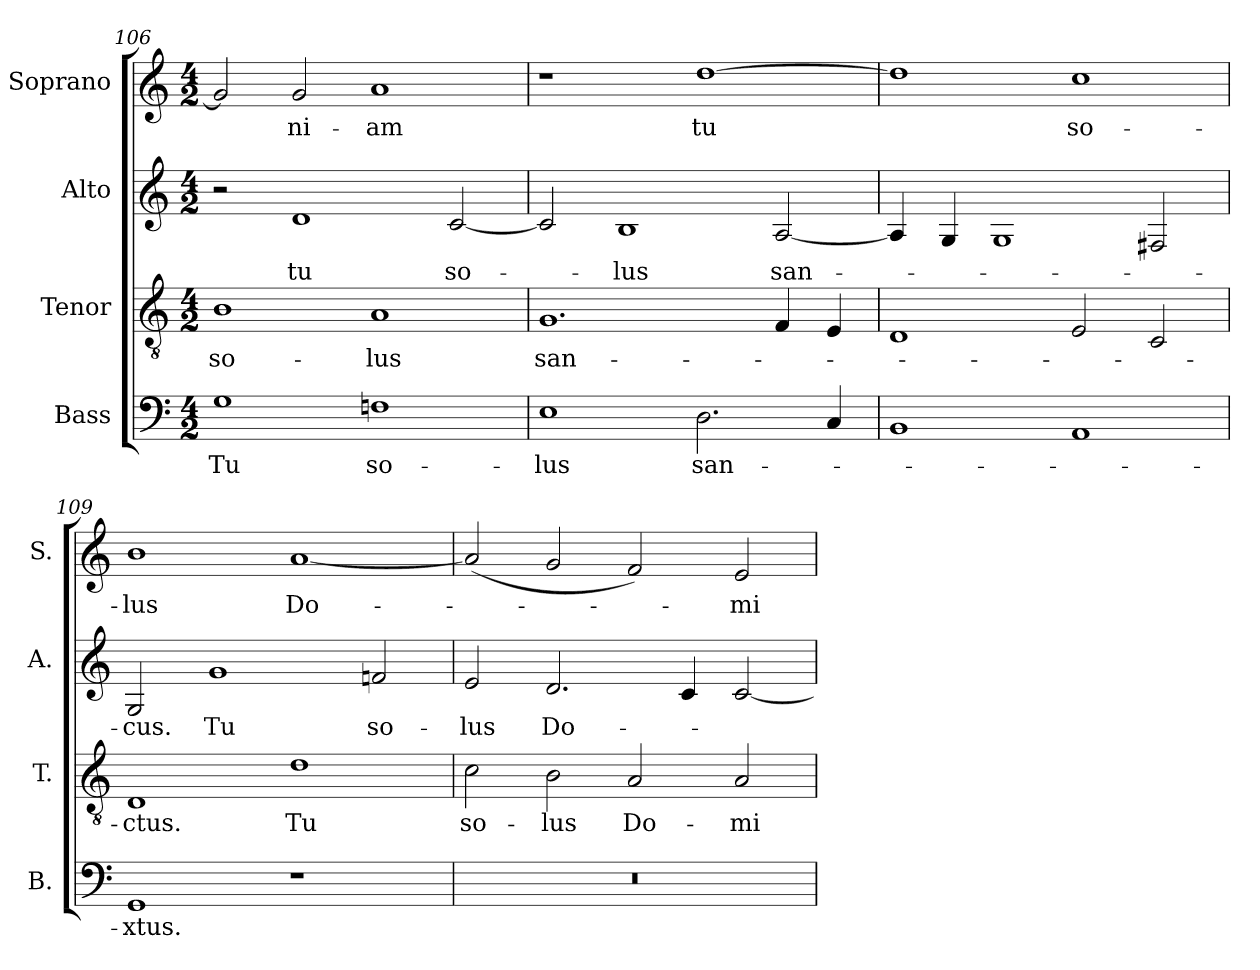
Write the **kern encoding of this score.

**kern	**text	**kern	**text	**kern	**text	**kern	**text
*part4	*part4	*part3	*part3	*part2	*part2	*part1	*part1
*staff4	*staff4	*staff3	*staff3	*staff2	*staff2	*staff1	*staff1
*I"Bass	*	*I"Tenor	*	*I"Alto	*	*I"Soprano	*
*I'B.	*	*I'T.	*	*I'A.	*	*I'S.	*
*clefF4	*	*clefGv2	*	*clefG2	*	*clefG2	*
*	*	*ITrd7c12	*	*	*	*	*
*k[]	*	*k[]	*	*k[]	*	*k[]	*
*C:	*	*C:	*	*C:	*	*C:	*
*M4/2	*	*M4/2	*	*M4/2	*	*M4/2	*
=106	=106	=106	=106	=106	=106	=106	=106
!	!LO:LY:b:color=#000000	!	!	!	!	!	!
!	!	!	!LO:LY:b:color=#000000	!	!	!	!
1Gi	Tu	1BBi	so-	2r	.	2gi/]	.
!	!	!	!	!	!LO:LY:b:color=#000000	!	!
!	!	!	!	!	!	!	!LO:LY:b:color=#000000
.	.	.	.	1di	tu	2gi/	-ni-
!	!LO:LY:b:color=#000000	!	!	!	!	!	!
!	!	!	!LO:LY:b:color=#000000	!	!	!	!
!	!	!	!	!	!	!	!LO:LY:b:color=#000000
1Fni	so-	1AAi	-lus	.	.	1ai	-am
!	!	!	!	!	!LO:LY:b:color=#000000	!	!
.	.	.	.	[2ci/	so-	.	.
=107	=107	=107	=107	=107	=107	=107	=107
!	!LO:LY:b:color=#000000	!	!	!	!	!	!
!	!	!	!LO:LY:b:color=#000000	!	!	!	!
1Ei	-lus	1.GGi	san-	2ci/]	.	1r	.
!	!	!	!	!	!LO:LY:b:color=#000000	!	!
.	.	.	.	1Bi	-lus	.	.
!	!LO:LY:b:color=#000000	!	!	!	!	!	!
!	!	!	!	!	!	!	!LO:LY:b:color=#000000
2.Di\	san-	.	.	.	.	[1ddi	tu
!	!	!	!	!	!LO:LY:b:color=#000000	!	!
.	.	4FFi/	.	[2Ai/	san-	.	.
4Ci/	.	4EEi/	.	.	.	.	.
=108	=108	=108	=108	=108	=108	=108	=108
1BBi	.	1DDi	.	4Ai/]	.	1ddi]	.
.	.	.	.	4Gi/	.	.	.
.	.	.	.	1Gi	.	.	.
!	!	!	!	!	!	!	!LO:LY:b:color=#000000
1AAi	.	2EEi/	.	.	.	1cci	so-
.	.	2CCi/	.	2F#Xi/	.	.	.
=109	=109	=109	=109	=109	=109	=109	=109
!	!LO:LY:b:color=#000000	!	!	!	!	!	!
!	!	!	!LO:LY:b:color=#000000	!	!	!	!
!	!	!	!	!	!LO:LY:b:color=#000000	!	!
!	!	!	!	!	!	!	!LO:LY:b:color=#000000
1GGi	-xtus.	1DDi	-ctus.	2Gi/	-cus.	1bi	-lus
!	!	!	!	!	!LO:LY:b:color=#000000	!	!
.	.	.	.	1gi	Tu	.	.
!	!	!	!LO:LY:b:color=#000000	!	!	!	!
!	!	!	!	!	!	!	!LO:LY:b:color=#000000
1r	.	1Di	Tu	.	.	[1ai	Do-
!	!	!	!	!	!LO:LY:b:color=#000000	!	!
.	.	.	.	2fni/	so-	.	.
!!LO:PB:g=z
=110	=110	=110	=110	=110	=110	=110	=110
!LO:N:vis=1	!	!	!	!	!	!	!
!	!	!	!LO:LY:b:color=#000000	!	!	!	!
!	!	!	!	!	!LO:LY:b:color=#000000	!	!
0r	.	2Ci\	so-	2ei/	-lus	(2ai/]	.
!	!	!	!LO:LY:b:color=#000000	!	!	!	!
!	!	!	!	!	!LO:LY:b:color=#000000	!	!
.	.	2BBi\	-lus	2.di/	Do-	2gi/	.
!	!	!	!LO:LY:b:color=#000000	!	!	!	!
.	.	2AAi/	Do-	.	.	2fi/)	.
.	.	.	.	4ci/	.	.	.
!	!	!	!LO:LY:b:color=#000000	!	!	!	!
!	!	!	!	!	!	!	!LO:LY:b:color=#000000
.	.	2AAi/	-mi-	[2ci/	.	2ei/	-mi-
=	=	=	=	=	=	=	=
*-	*-	*-	*-	*-	*-	*-	*-
